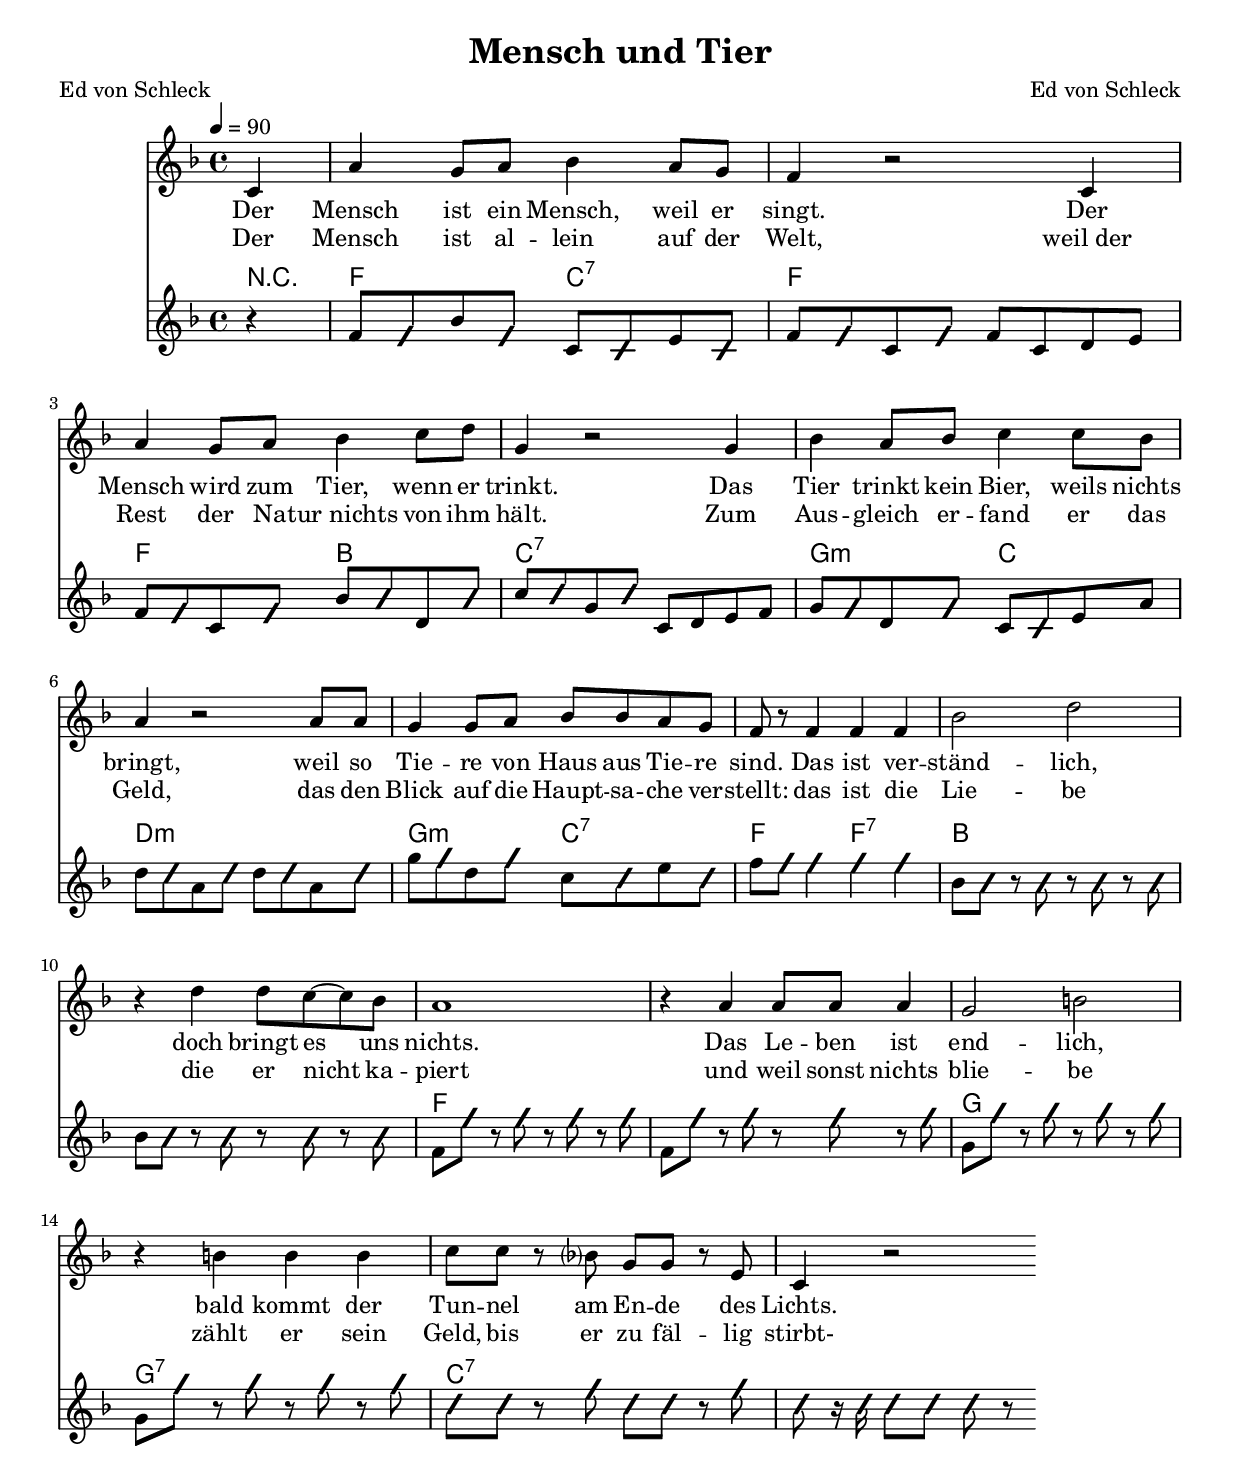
\version "2.13.39"
\header {
  title = "Mensch und Tier"
  poet = "Ed von Schleck"
  composer = "Ed von Schleck"
}

%Größe der Partitur
#(set-global-staff-size 19)

#(set-default-paper-size "a4")

%Abschalten von Point&Click
#(ly:set-option 'point-and-click #f)

global = {
	
	\tempo 4=90
	\time 4/4
	\key f \major
}


chon = \improvisationOn
choff = \improvisationOff

harmonies = \chordmode {
\germanChords 
\partial 4 r4
g2 d:7 g1
g2 c d1:7
a2:m d e1:m
a2:m d:7 g g:7

c1*2 g a1 a:7 d1*2:7
}

textEins = \lyricmode {
Der Mensch ist ein Mensch, weil er singt.
Der Mensch wird zum Tier, wenn er trinkt.
Das Tier trinkt kein Bier, weils nichts bringt,
weil so Tie -- re von Haus aus Tie -- re sind.

Das ist ver -- ständ -- lich,
doch bringt es uns nichts.
Das Le -- ben ist end -- lich,
bald kommt der Tun -- nel am En -- de des Lichts.
}

textZwei = \lyricmode {
Der Mensch ist al -- lein auf der Welt,
weil_der Rest der Na -- tur_nichts von ihm hält.
Zum Aus -- gleich er -- fand er das Geld,
das den Blick auf die Haupt -- sa -- che ver -- stellt:

das ist die Lie -- be
die er nicht ka -- piert
und weil sonst nichts blie -- be
zählt er sein Geld, bis er zu fäl -- lig stirbt-
}

sopranMusik =  \relative c' {
\partial 4 d4
b' a8 b c4 b8 a
g4 r2 d4
b' a8 b c4 d8 e
a,4 r2 a4

c4 b8 c d4 d8 c
b4 r2 b8 b
a4 a8 b c c b a
g8 r g4 g g

%%%%%%%
c2 e
r4 e e8 d~ d c
b1
r4 b b8 b b4
a2 cis
r4 cis cis cis
d8 d r c? a a r fis
d4 r2 \bar ":|"
}
   
akkordeonMusik = \relative c'' {
\partial 4 r4
g8 \chon g \choff c \chon g \choff
d \chon d \choff fis \chon d \choff 
g \chon g \choff d8 \chon g \choff 
g d e fis 

g8 \chon g \choff d \chon g \choff
c \chon c \choff e,\chon c' \choff 
d \chon d \choff a \chon d \choff 
d, e fis g

a \chon a \choff e \chon a \choff 
d, \chon d \choff fis \choff b
e \chon e \choff b \chon e \choff
e \chon e \choff b \chon e \choff

a \chon a \choff e \chon a \choff 
d, \chon d \choff fis \chon d \choff
g8 \chon g \chon g4
g g \choff

c,8 \chon c r c r c r c \choff
c8 \chon c r c r c r c \choff
g8 \chon g' r g r g r g \choff
g,8 \chon g' r g r g r g \choff

a,8 \chon a' r a r a r a \choff
a,8 \chon a' r a r a r a \choff
\chon d,8 d r g d d r g
d r16 d d8 d d r

}

\score {
  <<
    \new Voice = "Gesang" { \global  \transpose g f \sopranMusik }
    \new Lyrics \lyricsto "Gesang" \textEins
    \new Lyrics \lyricsto "Gesang" \textZwei
    \new ChordNames { \set chordChanges = ##t  \transpose g f \harmonies }
    \new Voice = "Akkordeon" { \global  \transpose g f \akkordeonMusik }
  >>
  \layout { }
  \midi { }
}
\paper {
	%ragged-last-bottom = ##t
	print-page-number = ##t
}